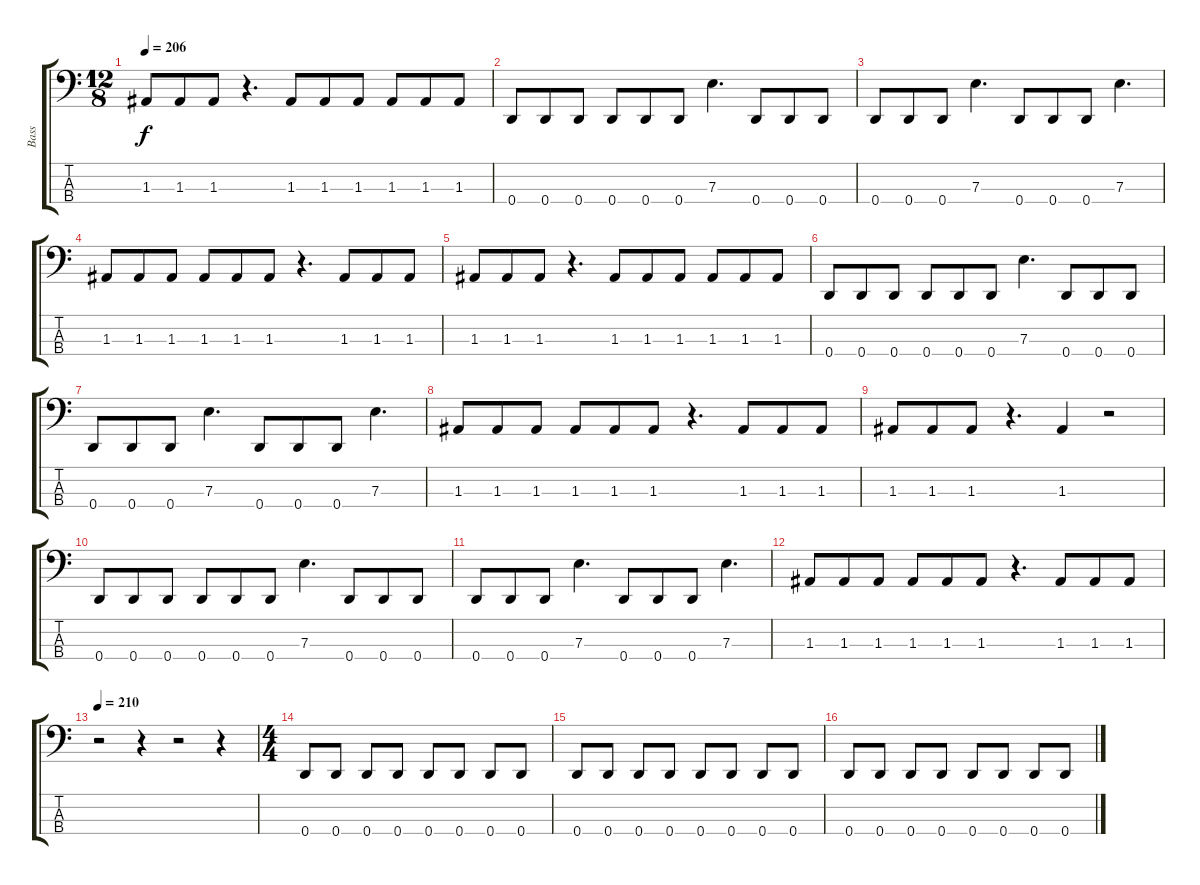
\track ("Bass" "Bass") {instrument electricbasspick}
\staff {score tabs}
\tuning (G2 D2 A1 D1) {hide}
\ts (12 8)
\tempo 206
\clef f4
\ks c
1.3.8{dy f} 1.3.8 1.3.8 r.4{d} 1.3.8 1.3.8 1.3.8 1.3.8 1.3.8 1.3.8 |
0.4.8 0.4.8 0.4.8 0.4.8 0.4.8 0.4.8 7.3.4{d} 0.4.8 0.4.8 0.4.8 |
0.4.8 0.4.8 0.4.8 7.3.4{d} 0.4.8 0.4.8 0.4.8 7.3.4{d} |
1.3.8 1.3.8 1.3.8 1.3.8 1.3.8 1.3.8 r.4{d} 1.3.8 1.3.8 1.3.8 |
1.3.8 1.3.8 1.3.8 r.4{d} 1.3.8 1.3.8 1.3.8 1.3.8 1.3.8 1.3.8 |
0.4.8 0.4.8 0.4.8 0.4.8 0.4.8 0.4.8 7.3.4{d} 0.4.8 0.4.8 0.4.8 |
0.4.8 0.4.8 0.4.8 7.3.4{d} 0.4.8 0.4.8 0.4.8 7.3.4{d} |
1.3.8 1.3.8 1.3.8 1.3.8 1.3.8 1.3.8 r.4{d} 1.3.8 1.3.8 1.3.8 |
1.3.8 1.3.8 1.3.8 r.4{d} 1.3.4 r.2 |
0.4.8 0.4.8 0.4.8 0.4.8 0.4.8 0.4.8 7.3.4{d} 0.4.8 0.4.8 0.4.8 |
0.4.8 0.4.8 0.4.8 7.3.4{d} 0.4.8 0.4.8 0.4.8 7.3.4{d} |
1.3.8 1.3.8 1.3.8 1.3.8 1.3.8 1.3.8 r.4{d} 1.3.8 1.3.8 1.3.8 |
\tempo 210
r.2 r.4 r.2 r.4 |
\ts (4 4)
0.4.8 0.4.8 0.4.8 0.4.8 0.4.8 0.4.8 0.4.8 0.4.8 |
0.4.8 0.4.8 0.4.8 0.4.8 0.4.8 0.4.8 0.4.8 0.4.8 |
0.4.8 0.4.8 0.4.8 0.4.8 0.4.8 0.4.8 0.4.8 0.4.8
